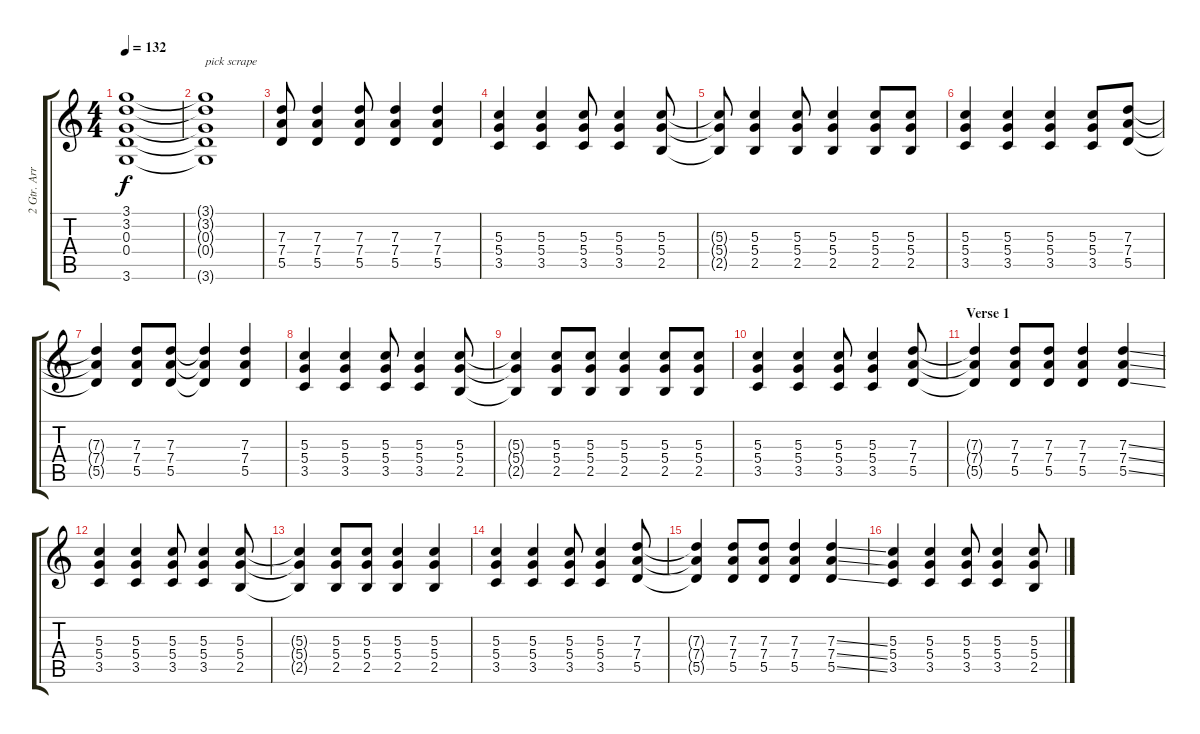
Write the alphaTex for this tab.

\track ("2 Gtr. Arr. Rhythm" "2 Gtr. Arr") {instrument distortionguitar}
\staff {score tabs}
\tuning (E4 B3 G3 D3 A2 E2) {hide}
\ts (4 4)
\tempo 132
\clef g2
\ks c
(3.1 3.2 0.3 0.4 3.6).1{dy f instrument distortionguitar} |
(3.1{t} 3.2{t} 0.3{t} 0.4{t} 3.6{t}).1{txt "pick scrape"} |
(7.3 7.4 5.5).8 (7.3 7.4 5.5).4 (7.3 7.4 5.5).8 (7.3 7.4 5.5).4 (7.3 7.4 5.5).4 |
(5.3 5.4 3.5).4 (5.3 5.4 3.5).4 (5.3 5.4 3.5).8 (5.3 5.4 3.5).4 (5.3 5.4 2.5).8 |
(5.3{t} 5.4{t} 2.5{t}).8 (5.3 5.4 2.5).4 (5.3 5.4 2.5).8 (5.3 5.4 2.5).4 (5.3 5.4 2.5).8 (5.3 5.4 2.5).8 |
(5.3 5.4 3.5).4 (5.3 5.4 3.5).4 (5.3 5.4 3.5).4 (5.3 5.4 3.5).8 (7.3 7.4 5.5).8 |
(7.3{t} 7.4{t} 5.5{t}).4 (7.3 7.4 5.5).8 (7.3 7.4 5.5).8 (7.3{t} 7.4{t} 5.5{t}).4 (7.3 7.4 5.5).4 |
(5.3 5.4 3.5).4 (5.3 5.4 3.5).4 (5.3 5.4 3.5).8 (5.3 5.4 3.5).4 (5.3 5.4 2.5).8 |
(5.3{t} 5.4{t} 2.5{t}).4 (5.3 5.4 2.5).8 (5.3 5.4 2.5).8 (5.3 5.4 2.5).4 (5.3 5.4 2.5).8 (5.3 5.4 2.5).8 |
(5.3 5.4 3.5).4 (5.3 5.4 3.5).4 (5.3 5.4 3.5).8 (5.3 5.4 3.5).4 (7.3 7.4 5.5).8 |
\section ("" "Verse 1")
(7.3{t} 7.4{t} 5.5{t}).4 (7.3 7.4 5.5).8 (7.3 7.4 5.5).8 (7.3 7.4 5.5).4 (7.3{ss} 7.4{ss} 5.5{ss}).4 |
(5.3 5.4 3.5).4 (5.3 5.4 3.5).4 (5.3 5.4 3.5).8 (5.3 5.4 3.5).4 (5.3 5.4 2.5).8 |
(5.3{t} 5.4{t} 2.5{t}).4 (5.3 5.4 2.5).8 (5.3 5.4 2.5).8 (5.3 5.4 2.5).4 (5.3 5.4 2.5).4 |
(5.3 5.4 3.5).4 (5.3 5.4 3.5).4 (5.3 5.4 3.5).8 (5.3 5.4 3.5).4 (7.3 7.4 5.5).8 |
(7.3{t} 7.4{t} 5.5{t}).4 (7.3 7.4 5.5).8 (7.3 7.4 5.5).8 (7.3 7.4 5.5).4 (7.3{ss} 7.4{ss} 5.5{ss}).4 |
(5.3 5.4 3.5).4 (5.3 5.4 3.5).4 (5.3 5.4 3.5).8 (5.3 5.4 3.5).4 (5.3 5.4 2.5).8
